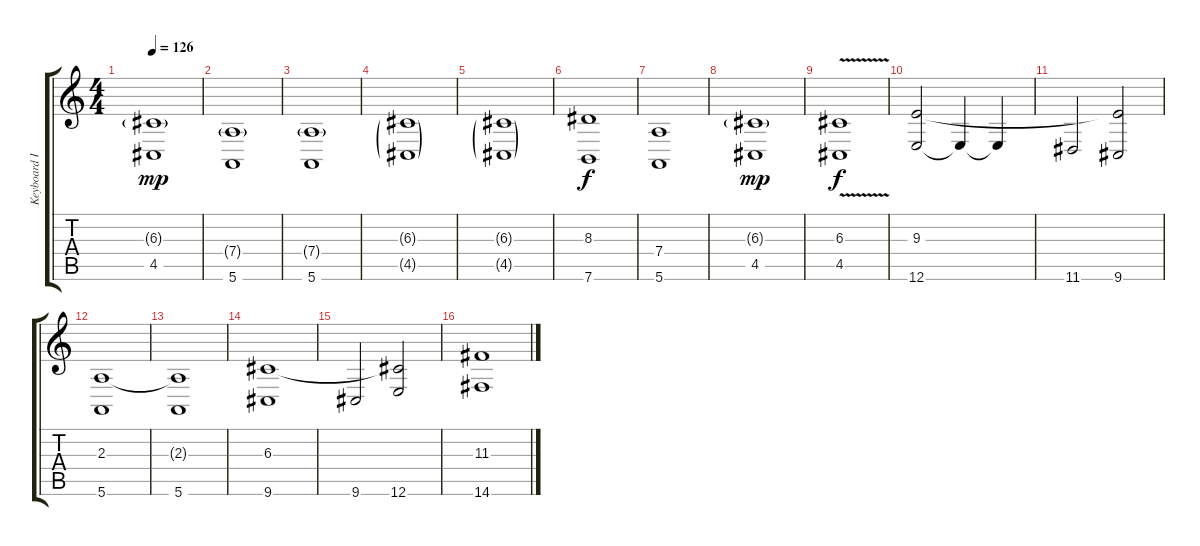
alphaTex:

\track ("Keyboard III" "Keyboard I") {instrument synthstrings1}
\staff {score tabs}
\tuning (E4 B3 G3 D3 A2 E2) {hide}
\ts (4 4)
\tempo 126
\clef g2
\ks c
(6.3{g} 4.5).1{dy mp} |
(7.4{g} 5.6).1 |
(7.4{g} 5.6).1 |
(6.3{g} 4.5{g}).1 |
(6.3{g} 4.5{g}).1 |
(8.3 7.6).1{dy f} |
(7.4 5.6).1 |
(6.3{g} 4.5).1{dy mp} |
(6.3{v} 4.5).1{dy f volume 2} |
(9.3 12.6).2{volume 12} 12.6{t}.4 12.6{t}.4 |
11.6.2 (9.3{t} 9.6).2 |
(2.3 5.6).1 |
(2.3{t} 5.6).1 |
(6.3 9.6).1 |
9.6.2 (6.3{t} 12.6).2 |
(11.3 14.6).1
